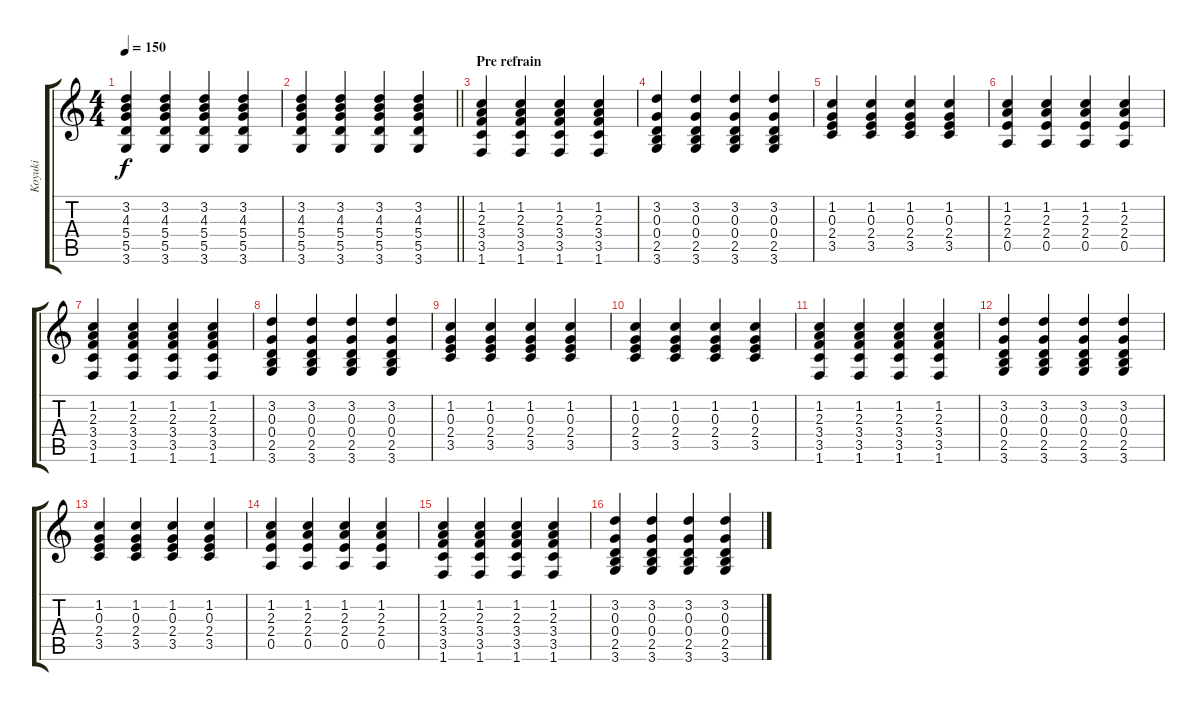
\track ("Koyuki" "Koyuki") {instrument overdrivenguitar}
\staff {score tabs}
\tuning (E4 B3 G3 D3 A2 E2) {hide}
\ts (4 4)
\tempo 150
\clef g2
\ks c
(3.2 4.3 5.4 5.5 3.6).4{dy f} (3.2 4.3 5.4 5.5 3.6).4 (3.2 4.3 5.4 5.5 3.6).4 (3.2 4.3 5.4 5.5 3.6).4 |
\barLineRight lightlight
(3.2 4.3 5.4 5.5 3.6).4 (3.2 4.3 5.4 5.5 3.6).4 (3.2 4.3 5.4 5.5 3.6).4 (3.2 4.3 5.4 5.5 3.6).4 |
\section ("" "Pre refrain")
(1.2 2.3 3.4 3.5 1.6).4 (1.2 2.3 3.4 3.5 1.6).4 (1.2 2.3 3.4 3.5 1.6).4 (1.2 2.3 3.4 3.5 1.6).4 |
(3.2 0.3 0.4 2.5 3.6).4 (3.2 0.3 0.4 2.5 3.6).4 (3.2 0.3 0.4 2.5 3.6).4 (3.2 0.3 0.4 2.5 3.6).4 |
(1.2 0.3 2.4 3.5).4 (1.2 0.3 2.4 3.5).4 (1.2 0.3 2.4 3.5).4 (1.2 0.3 2.4 3.5).4 |
(1.2 2.3 2.4 0.5).4 (1.2 2.3 2.4 0.5).4 (1.2 2.3 2.4 0.5).4 (1.2 2.3 2.4 0.5).4 |
(1.2 2.3 3.4 3.5 1.6).4 (1.2 2.3 3.4 3.5 1.6).4 (1.2 2.3 3.4 3.5 1.6).4 (1.2 2.3 3.4 3.5 1.6).4 |
(3.2 0.3 0.4 2.5 3.6).4 (3.2 0.3 0.4 2.5 3.6).4 (3.2 0.3 0.4 2.5 3.6).4 (3.2 0.3 0.4 2.5 3.6).4 |
(1.2 0.3 2.4 3.5).4 (1.2 0.3 2.4 3.5).4 (1.2 0.3 2.4 3.5).4 (1.2 0.3 2.4 3.5).4 |
(1.2 0.3 2.4 3.5).4 (1.2 0.3 2.4 3.5).4 (1.2 0.3 2.4 3.5).4 (1.2 0.3 2.4 3.5).4 |
(1.2 2.3 3.4 3.5 1.6).4 (1.2 2.3 3.4 3.5 1.6).4 (1.2 2.3 3.4 3.5 1.6).4 (1.2 2.3 3.4 3.5 1.6).4 |
(3.2 0.3 0.4 2.5 3.6).4 (3.2 0.3 0.4 2.5 3.6).4 (3.2 0.3 0.4 2.5 3.6).4 (3.2 0.3 0.4 2.5 3.6).4 |
(1.2 0.3 2.4 3.5).4 (1.2 0.3 2.4 3.5).4 (1.2 0.3 2.4 3.5).4 (1.2 0.3 2.4 3.5).4 |
(1.2 2.3 2.4 0.5).4 (1.2 2.3 2.4 0.5).4 (1.2 2.3 2.4 0.5).4 (1.2 2.3 2.4 0.5).4 |
(1.2 2.3 3.4 3.5 1.6).4 (1.2 2.3 3.4 3.5 1.6).4 (1.2 2.3 3.4 3.5 1.6).4 (1.2 2.3 3.4 3.5 1.6).4 |
(3.2 0.3 0.4 2.5 3.6).4 (3.2 0.3 0.4 2.5 3.6).4 (3.2 0.3 0.4 2.5 3.6).4 (3.2 0.3 0.4 2.5 3.6).4
